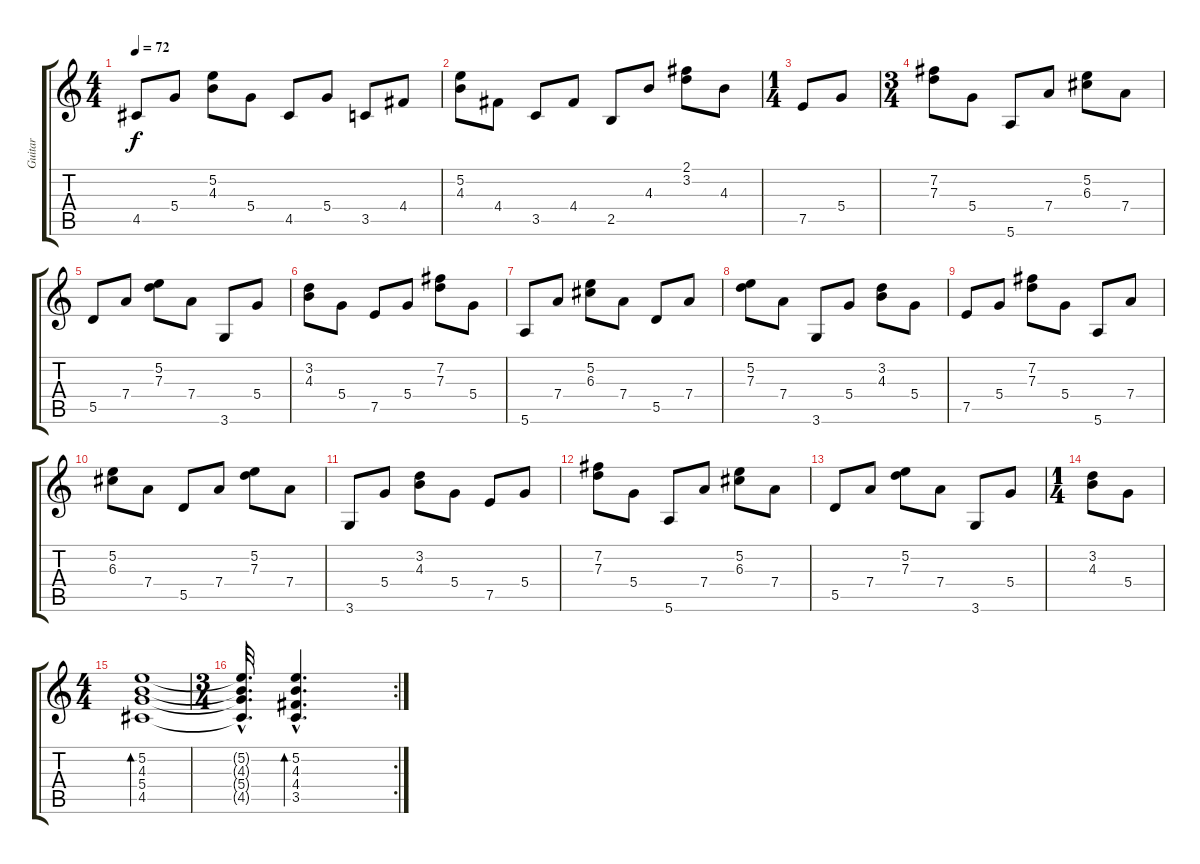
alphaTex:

\track ("Guitar" "Guitar") {instrument acousticguitarnylon}
\staff {score tabs}
\tuning (E4 B3 G3 D3 A2 E2) {hide}
\ts (4 4)
\tempo 72
\clef g2
\ks c
4.5.8{dy f} 5.4.8 (5.2 4.3).8 5.4.8 4.5.8 5.4.8 3.5.8 4.4.8 |
(5.2 4.3).8 4.4.8 3.5.8 4.4.8 2.5.8 4.3.8 (2.1 3.2).8 4.3.8 |
\ts (1 4)
7.5.8 5.4.8 |
\ts (3 4)
(7.2 7.3).8 5.4.8 5.6.8 7.4.8 (5.2 6.3).8 7.4.8 |
5.5.8 7.4.8 (5.2 7.3).8 7.4.8 3.6.8 5.4.8 |
(3.2 4.3).8 5.4.8 7.5.8 5.4.8 (7.2 7.3).8 5.4.8 |
5.6.8 7.4.8 (5.2 6.3).8 7.4.8 5.5.8 7.4.8 |
(5.2 7.3).8 7.4.8 3.6.8 5.4.8 (3.2 4.3).8 5.4.8 |
7.5.8 5.4.8 (7.2 7.3).8 5.4.8 5.6.8 7.4.8 |
(5.2 6.3).8 7.4.8 5.5.8 7.4.8 (5.2 7.3).8 7.4.8 |
3.6.8 5.4.8 (3.2 4.3).8 5.4.8 7.5.8 5.4.8 |
(7.2 7.3).8 5.4.8 5.6.8 7.4.8 (5.2 6.3).8 7.4.8 |
5.5.8 7.4.8 (5.2 7.3).8 7.4.8 3.6.8 5.4.8 |
\ts (1 4)
(3.2 4.3).8 5.4.8 |
\ts (4 4)
(5.2 4.3 5.4 4.5).1{bd 480} |
\rc 2
\ts (3 4)
(5.2{hac t} 4.3{hac t} 5.4{hac t} 4.5{hac t}).32{d} (5.2{hac} 4.3{hac} 4.4{hac} 3.5{hac}).4{d bd 30}
